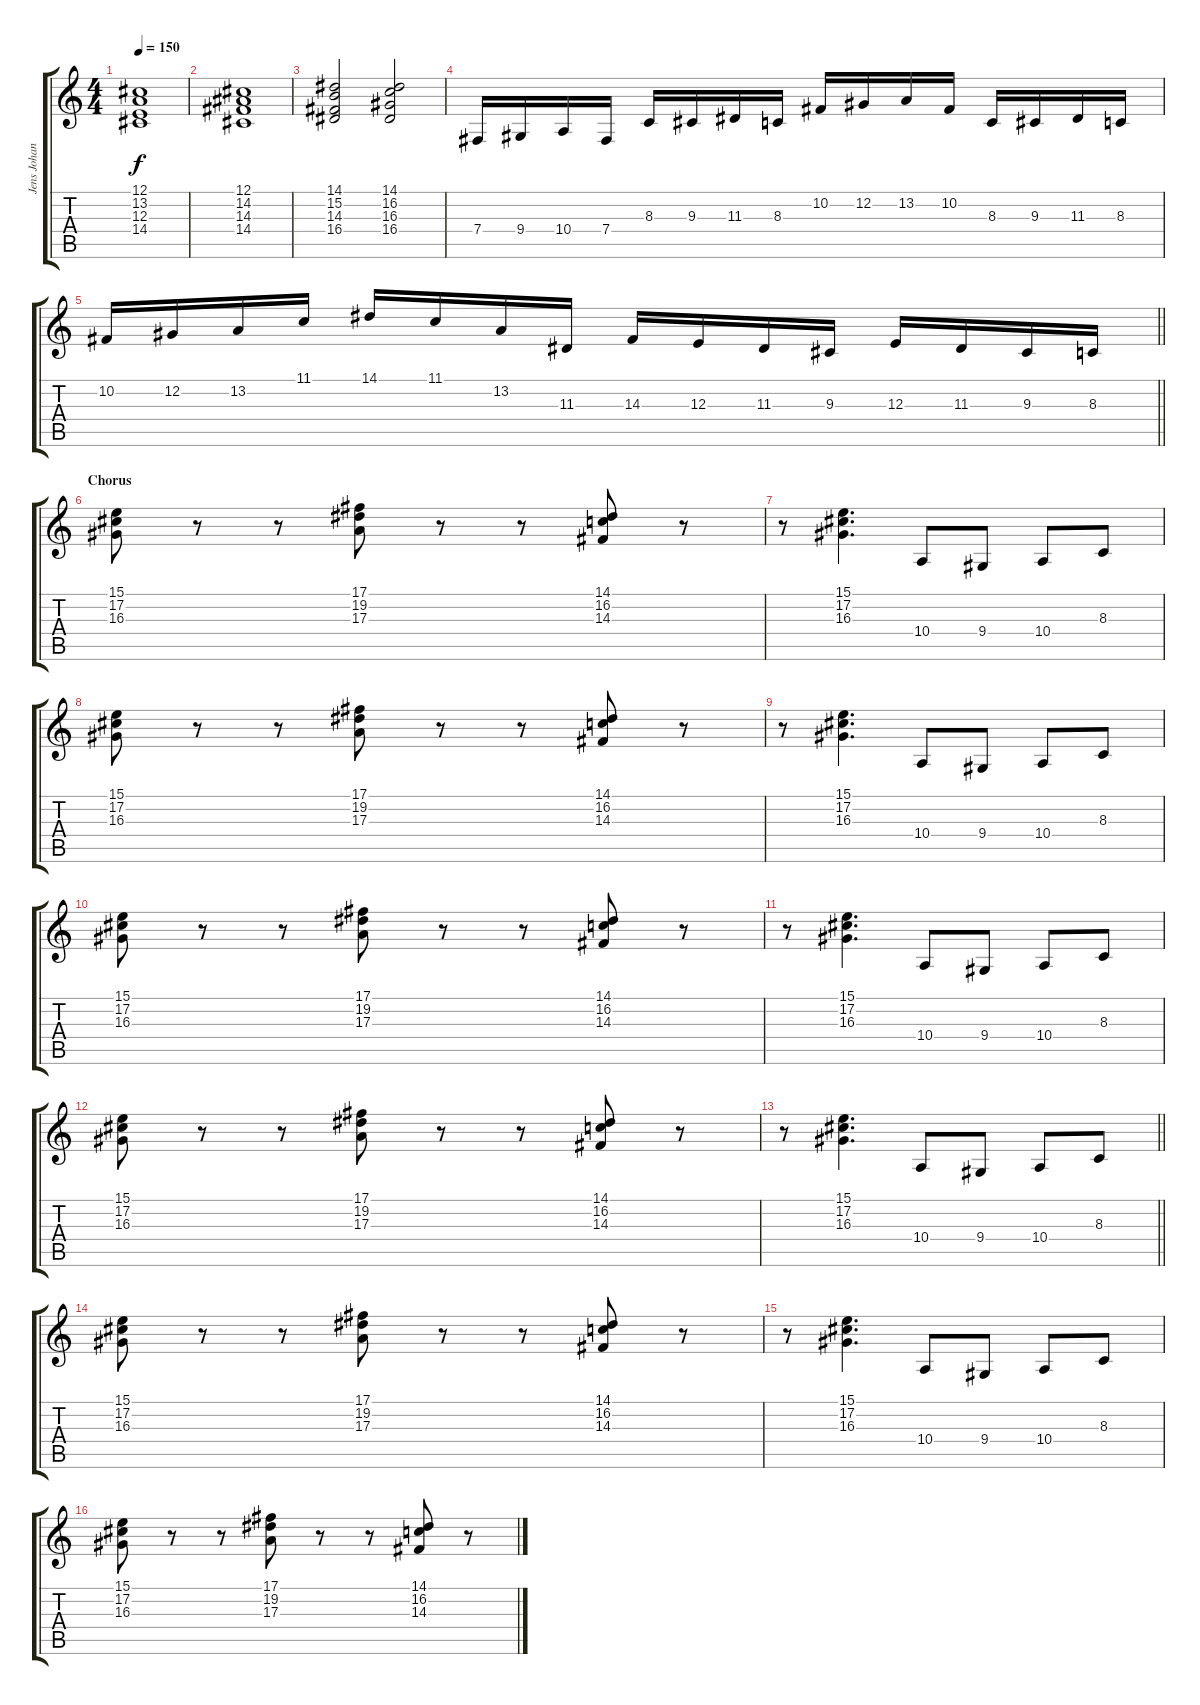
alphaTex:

\track ("Jens Johansson" "Jens Johan") {instrument synthbrass1}
\staff {score tabs}
\tuning (Db4 Ab3 E3 B2 Gb2 Db2) {hide}
\ts (4 4)
\tempo 150
\clef g2
\ks c
(12.1{t} 13.2{t} 12.3{t} 14.4{t}).1{dy f} |
(12.1 14.2 14.3 14.4).1 |
(14.1 15.2 14.3 16.4).2 (14.1 16.2 16.3 16.4).2 |
7.4.16 9.4.16 10.4.16 7.4.16 8.3.16 9.3.16 11.3.16 8.3.16 10.2.16 12.2.16 13.2.16 10.2.16 8.3.16 9.3.16 11.3.16 8.3.16 |
\barLineRight lightlight
10.2.16 12.2.16 13.2.16 11.1.16 14.1.16 11.1.16 13.2.16 11.3.16 14.3.16 12.3.16 11.3.16 9.3.16 12.3.16 11.3.16 9.3.16 8.3.16 |
\section ("" "Chorus")
(15.1 17.2 16.3).8 r.8 r.8 (17.1 19.2 17.3).8 r.8 r.8 (14.1 16.2 14.3).8 r.8 |
r.8 (15.1 17.2 16.3).4{d} 10.4.8 9.4.8 10.4.8 8.3.8 |
(15.1 17.2 16.3).8 r.8 r.8 (17.1 19.2 17.3).8 r.8 r.8 (14.1 16.2 14.3).8 r.8 |
r.8 (15.1 17.2 16.3).4{d} 10.4.8 9.4.8 10.4.8 8.3.8 |
(15.1 17.2 16.3).8 r.8 r.8 (17.1 19.2 17.3).8 r.8 r.8 (14.1 16.2 14.3).8 r.8 |
r.8 (15.1 17.2 16.3).4{d} 10.4.8 9.4.8 10.4.8 8.3.8 |
(15.1 17.2 16.3).8 r.8 r.8 (17.1 19.2 17.3).8 r.8 r.8 (14.1 16.2 14.3).8 r.8 |
\barLineRight lightlight
r.8 (15.1 17.2 16.3).4{d} 10.4.8 9.4.8 10.4.8 8.3.8 |
(15.1 17.2 16.3).8 r.8 r.8 (17.1 19.2 17.3).8 r.8 r.8 (14.1 16.2 14.3).8 r.8 |
r.8 (15.1 17.2 16.3).4{d} 10.4.8 9.4.8 10.4.8 8.3.8 |
(15.1 17.2 16.3).8 r.8 r.8 (17.1 19.2 17.3).8 r.8 r.8 (14.1 16.2 14.3).8 r.8
